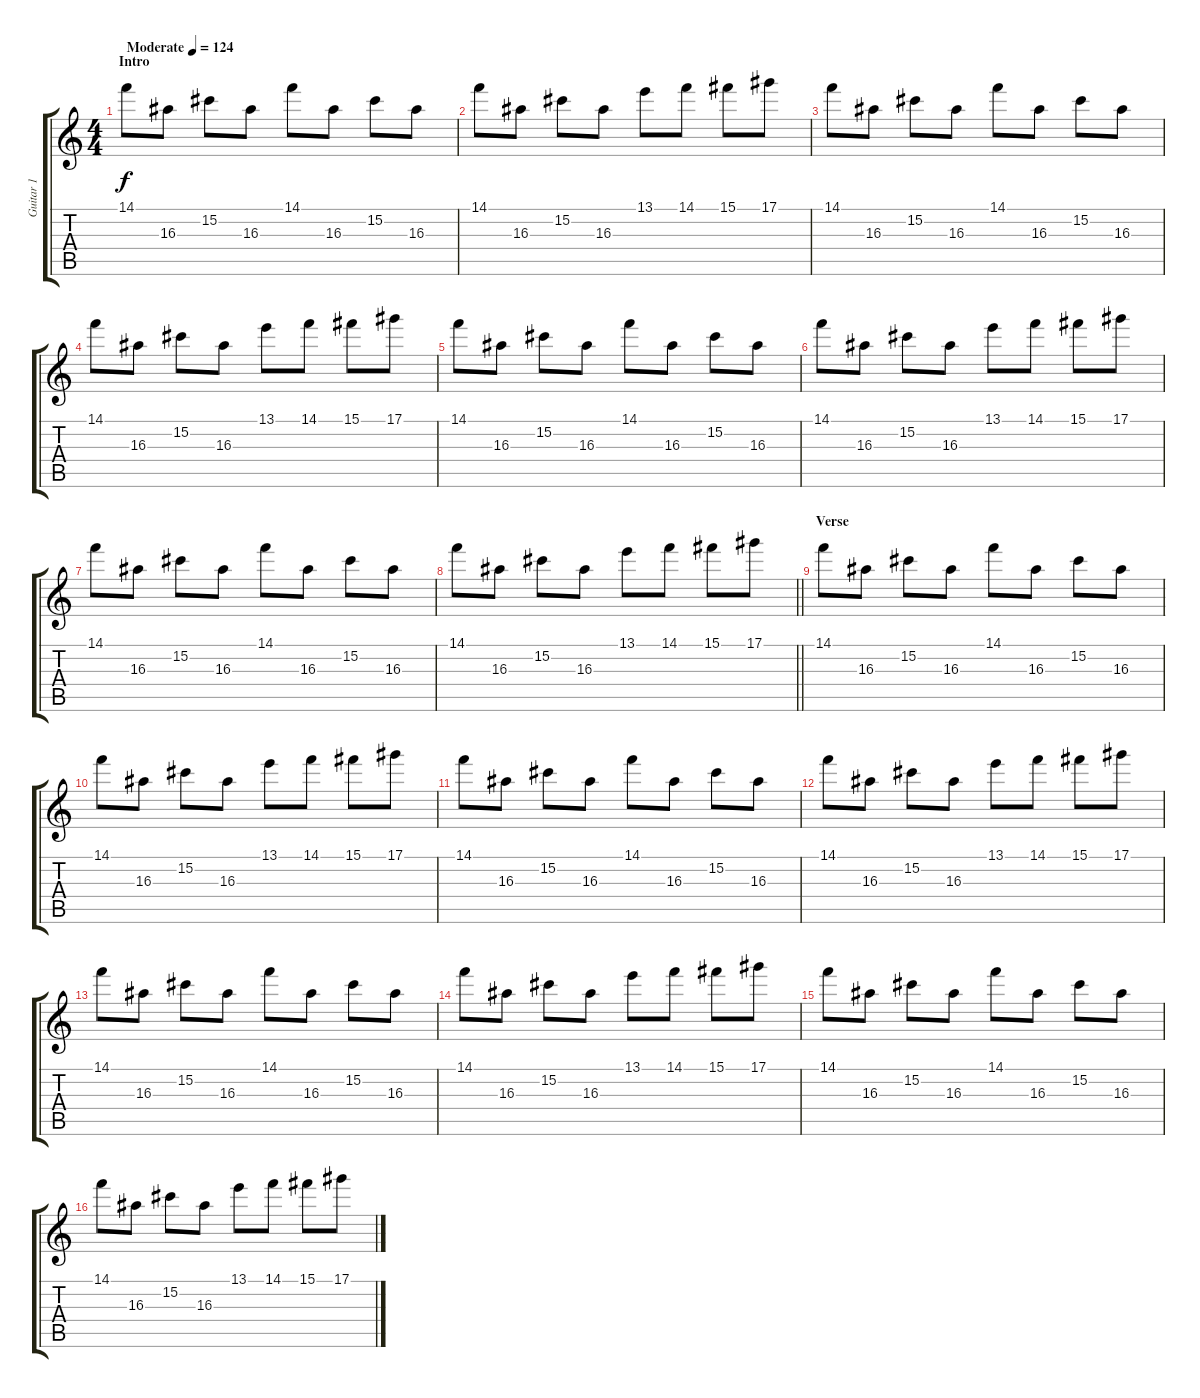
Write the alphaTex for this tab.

\track ("Guitar 1" "Guitar 1") {instrument distortionguitar}
\staff {score tabs}
\tuning (Eb4 Bb3 Gb3 Db3 Ab2 Eb2) {hide}
\ts (4 4)
\section ("" "Intro")
\tempo (124 "Moderate")
\clef g2
\ks c
14.1.8{dy f instrument distortionguitar} 16.3.8 15.2.8 16.3.8 14.1.8 16.3.8 15.2.8 16.3.8 |
14.1.8 16.3.8 15.2.8 16.3.8 13.1.8 14.1.8 15.1.8 17.1.8 |
14.1.8 16.3.8 15.2.8 16.3.8 14.1.8 16.3.8 15.2.8 16.3.8 |
14.1.8 16.3.8 15.2.8 16.3.8 13.1.8 14.1.8 15.1.8 17.1.8 |
14.1.8 16.3.8 15.2.8 16.3.8 14.1.8 16.3.8 15.2.8 16.3.8 |
14.1.8 16.3.8 15.2.8 16.3.8 13.1.8 14.1.8 15.1.8 17.1.8 |
14.1.8 16.3.8 15.2.8 16.3.8 14.1.8 16.3.8 15.2.8 16.3.8 |
\barLineRight lightlight
14.1.8 16.3.8 15.2.8 16.3.8 13.1.8 14.1.8 15.1.8 17.1.8 |
\section ("" "Verse")
14.1.8 16.3.8 15.2.8 16.3.8 14.1.8 16.3.8 15.2.8 16.3.8 |
14.1.8 16.3.8 15.2.8 16.3.8 13.1.8 14.1.8 15.1.8 17.1.8 |
14.1.8 16.3.8 15.2.8 16.3.8 14.1.8 16.3.8 15.2.8 16.3.8 |
14.1.8 16.3.8 15.2.8 16.3.8 13.1.8 14.1.8 15.1.8 17.1.8 |
14.1.8 16.3.8 15.2.8 16.3.8 14.1.8 16.3.8 15.2.8 16.3.8 |
14.1.8 16.3.8 15.2.8 16.3.8 13.1.8 14.1.8 15.1.8 17.1.8 |
14.1.8 16.3.8 15.2.8 16.3.8 14.1.8 16.3.8 15.2.8 16.3.8 |
14.1.8 16.3.8 15.2.8 16.3.8 13.1.8 14.1.8 15.1.8 17.1.8
